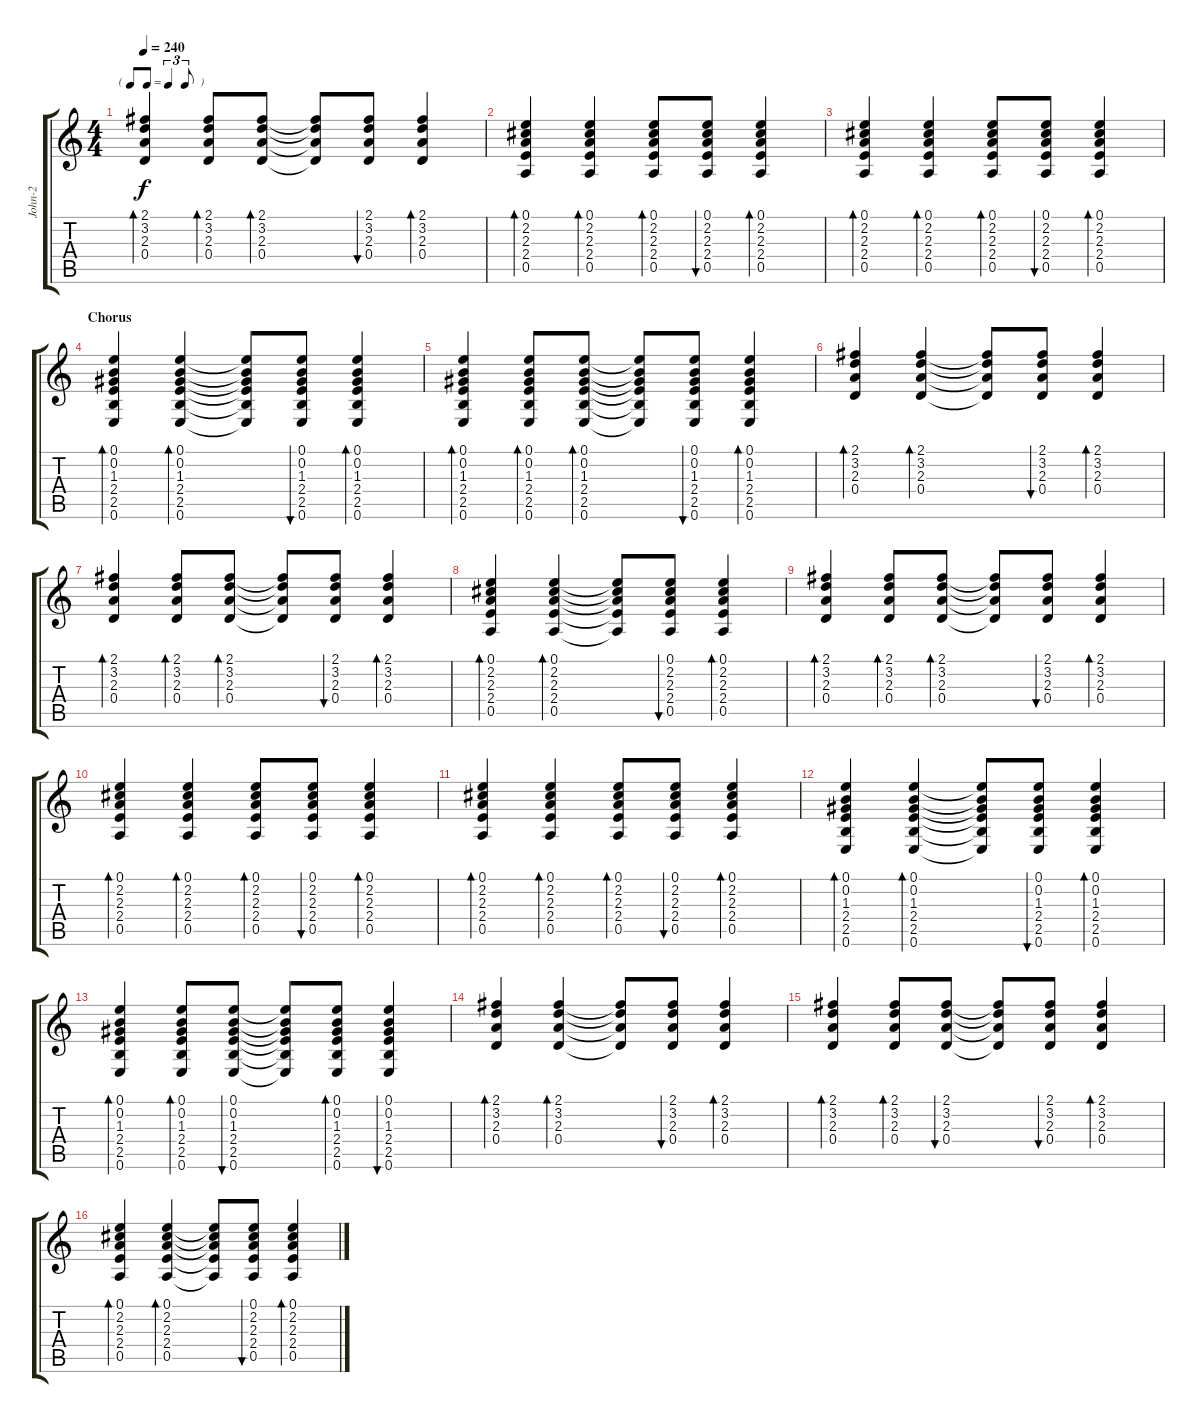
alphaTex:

\track ("John-2" "John-2") {instrument acousticguitarsteel}
\staff {score tabs}
\tuning (E4 B3 G3 D3 A2 E2) {hide}
\ts (4 4)
\tf triplet8th
\tempo 240
\clef g2
\ks c
(2.1 3.2 2.3 0.4).4{bd 60 dy f} (2.1 3.2 2.3 0.4).8{bd 60} (2.1 3.2 2.3 0.4).8{bd 60} (2.1{t} 3.2{t} 2.3{t} 0.4{t}).8 (2.1 3.2 2.3 0.4).8{bu 60} (2.1 3.2 2.3 0.4).4{bd 60} |
(0.1 2.2 2.3 2.4 0.5).4{bd 60} (0.1 2.2 2.3 2.4 0.5).4{bd 60} (0.1 2.2 2.3 2.4 0.5).8{bd 60} (0.1 2.2 2.3 2.4 0.5).8{bu 60} (0.1 2.2 2.3 2.4 0.5).4{bd 60} |
(0.1 2.2 2.3 2.4 0.5).4{bd 60} (0.1 2.2 2.3 2.4 0.5).4{bd 60} (0.1 2.2 2.3 2.4 0.5).8{bd 60} (0.1 2.2 2.3 2.4 0.5).8{bu 60} (0.1 2.2 2.3 2.4 0.5).4{bd 60} |
\section ("" "Chorus")
(0.1 0.2 1.3 2.4 2.5 0.6).4{bd 60} (0.1 0.2 1.3 2.4 2.5 0.6).4{bd 60} (0.1{t} 0.2{t} 1.3{t} 2.4{t} 2.5{t} 0.6{t}).8 (0.1 0.2 1.3 2.4 2.5 0.6).8{bu 60} (0.1 0.2 1.3 2.4 2.5 0.6).4{bd 60} |
(0.1 0.2 1.3 2.4 2.5 0.6).4{bd 60} (0.1 0.2 1.3 2.4 2.5 0.6).8{bd 60} (0.1 0.2 1.3 2.4 2.5 0.6).8{bd 60} (0.1{t} 0.2{t} 1.3{t} 2.4{t} 2.5{t} 0.6{t}).8 (0.1 0.2 1.3 2.4 2.5 0.6).8{bu 60} (0.1 0.2 1.3 2.4 2.5 0.6).4{bd 60} |
(2.1 3.2 2.3 0.4).4{bd 60} (2.1 3.2 2.3 0.4).4{bd 60} (2.1{t} 3.2{t} 2.3{t} 0.4{t}).8 (2.1 3.2 2.3 0.4).8{bu 60} (2.1 3.2 2.3 0.4).4{bd 60} |
(2.1 3.2 2.3 0.4).4{bd 60} (2.1 3.2 2.3 0.4).8{bd 60} (2.1 3.2 2.3 0.4).8{bd 60} (2.1{t} 3.2{t} 2.3{t} 0.4{t}).8 (2.1 3.2 2.3 0.4).8{bu 60} (2.1 3.2 2.3 0.4).4{bd 60} |
(0.1 2.2 2.3 2.4 0.5).4{bd 60} (0.1 2.2 2.3 2.4 0.5).4{bd 60} (0.1{t} 2.2{t} 2.3{t} 2.4{t} 0.5{t}).8 (0.1 2.2 2.3 2.4 0.5).8{bu 60} (0.1 2.2 2.3 2.4 0.5).4{bd 60} |
(2.1 3.2 2.3 0.4).4{bd 60} (2.1 3.2 2.3 0.4).8{bd 60} (2.1 3.2 2.3 0.4).8{bd 60} (2.1{t} 3.2{t} 2.3{t} 0.4{t}).8 (2.1 3.2 2.3 0.4).8{bu 60} (2.1 3.2 2.3 0.4).4{bd 60} |
(0.1 2.2 2.3 2.4 0.5).4{bd 60} (0.1 2.2 2.3 2.4 0.5).4{bd 60} (0.1 2.2 2.3 2.4 0.5).8{bd 60} (0.1 2.2 2.3 2.4 0.5).8{bu 60} (0.1 2.2 2.3 2.4 0.5).4{bd 60} |
(0.1 2.2 2.3 2.4 0.5).4{bd 60} (0.1 2.2 2.3 2.4 0.5).4{bd 60} (0.1 2.2 2.3 2.4 0.5).8{bd 60} (0.1 2.2 2.3 2.4 0.5).8{bu 60} (0.1 2.2 2.3 2.4 0.5).4{bd 60} |
(0.1 0.2 1.3 2.4 2.5 0.6).4{bd 60} (0.1 0.2 1.3 2.4 2.5 0.6).4{bd 60} (0.1{t} 0.2{t} 1.3{t} 2.4{t} 2.5{t} 0.6{t}).8 (0.1 0.2 1.3 2.4 2.5 0.6).8{bu 60} (0.1 0.2 1.3 2.4 2.5 0.6).4{bd 60} |
(0.1 0.2 1.3 2.4 2.5 0.6).4{bd 60} (0.1 0.2 1.3 2.4 2.5 0.6).8{bd 60} (0.1 0.2 1.3 2.4 2.5 0.6).8{bu 60} (0.1{t} 0.2{t} 1.3{t} 2.4{t} 2.5{t} 0.6{t}).8 (0.1 0.2 1.3 2.4 2.5 0.6).8{bd 60} (0.1 0.2 1.3 2.4 2.5 0.6).4{bu 60} |
(2.1 3.2 2.3 0.4).4{bd 60} (2.1 3.2 2.3 0.4).4{bd 60} (2.1{t} 3.2{t} 2.3{t} 0.4{t}).8 (2.1 3.2 2.3 0.4).8{bu 60} (2.1 3.2 2.3 0.4).4{bd 60} |
(2.1 3.2 2.3 0.4).4{bd 60} (2.1 3.2 2.3 0.4).8{bd 60} (2.1 3.2 2.3 0.4).8{bu 60} (2.1{t} 3.2{t} 2.3{t} 0.4{t}).8 (2.1 3.2 2.3 0.4).8{bu 60} (2.1 3.2 2.3 0.4).4{bd 60} |
(0.1 2.2 2.3 2.4 0.5).4{bd 60} (0.1 2.2 2.3 2.4 0.5).4{bd 60} (0.1{t} 2.2{t} 2.3{t} 2.4{t} 0.5{t}).8 (0.1 2.2 2.3 2.4 0.5).8{bu 60} (0.1 2.2 2.3 2.4 0.5).4{bd 60}
